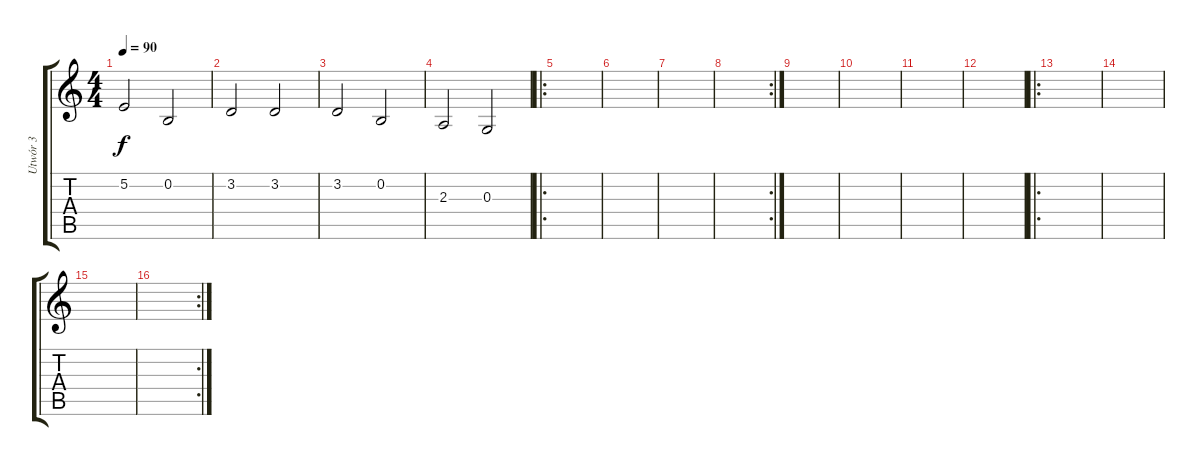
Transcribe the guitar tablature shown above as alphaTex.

\track ("Utwór 3" "Utwór 3") {instrument mutedtrumpet}
\staff {score tabs}
\tuning (E4 B3 G3 D3 A2 E2) {hide}
\ts (4 4)
\tempo 90
\clef g2
\ks c
5.2.2{dy f} 0.2.2 |
3.2.2 3.2.2 |
3.2.2 0.2.2 |
2.3.2 0.3.2 |
\ro
|
|
|
\rc 2
|
|
|
|
|
\ro
|
|
|
\rc 2
